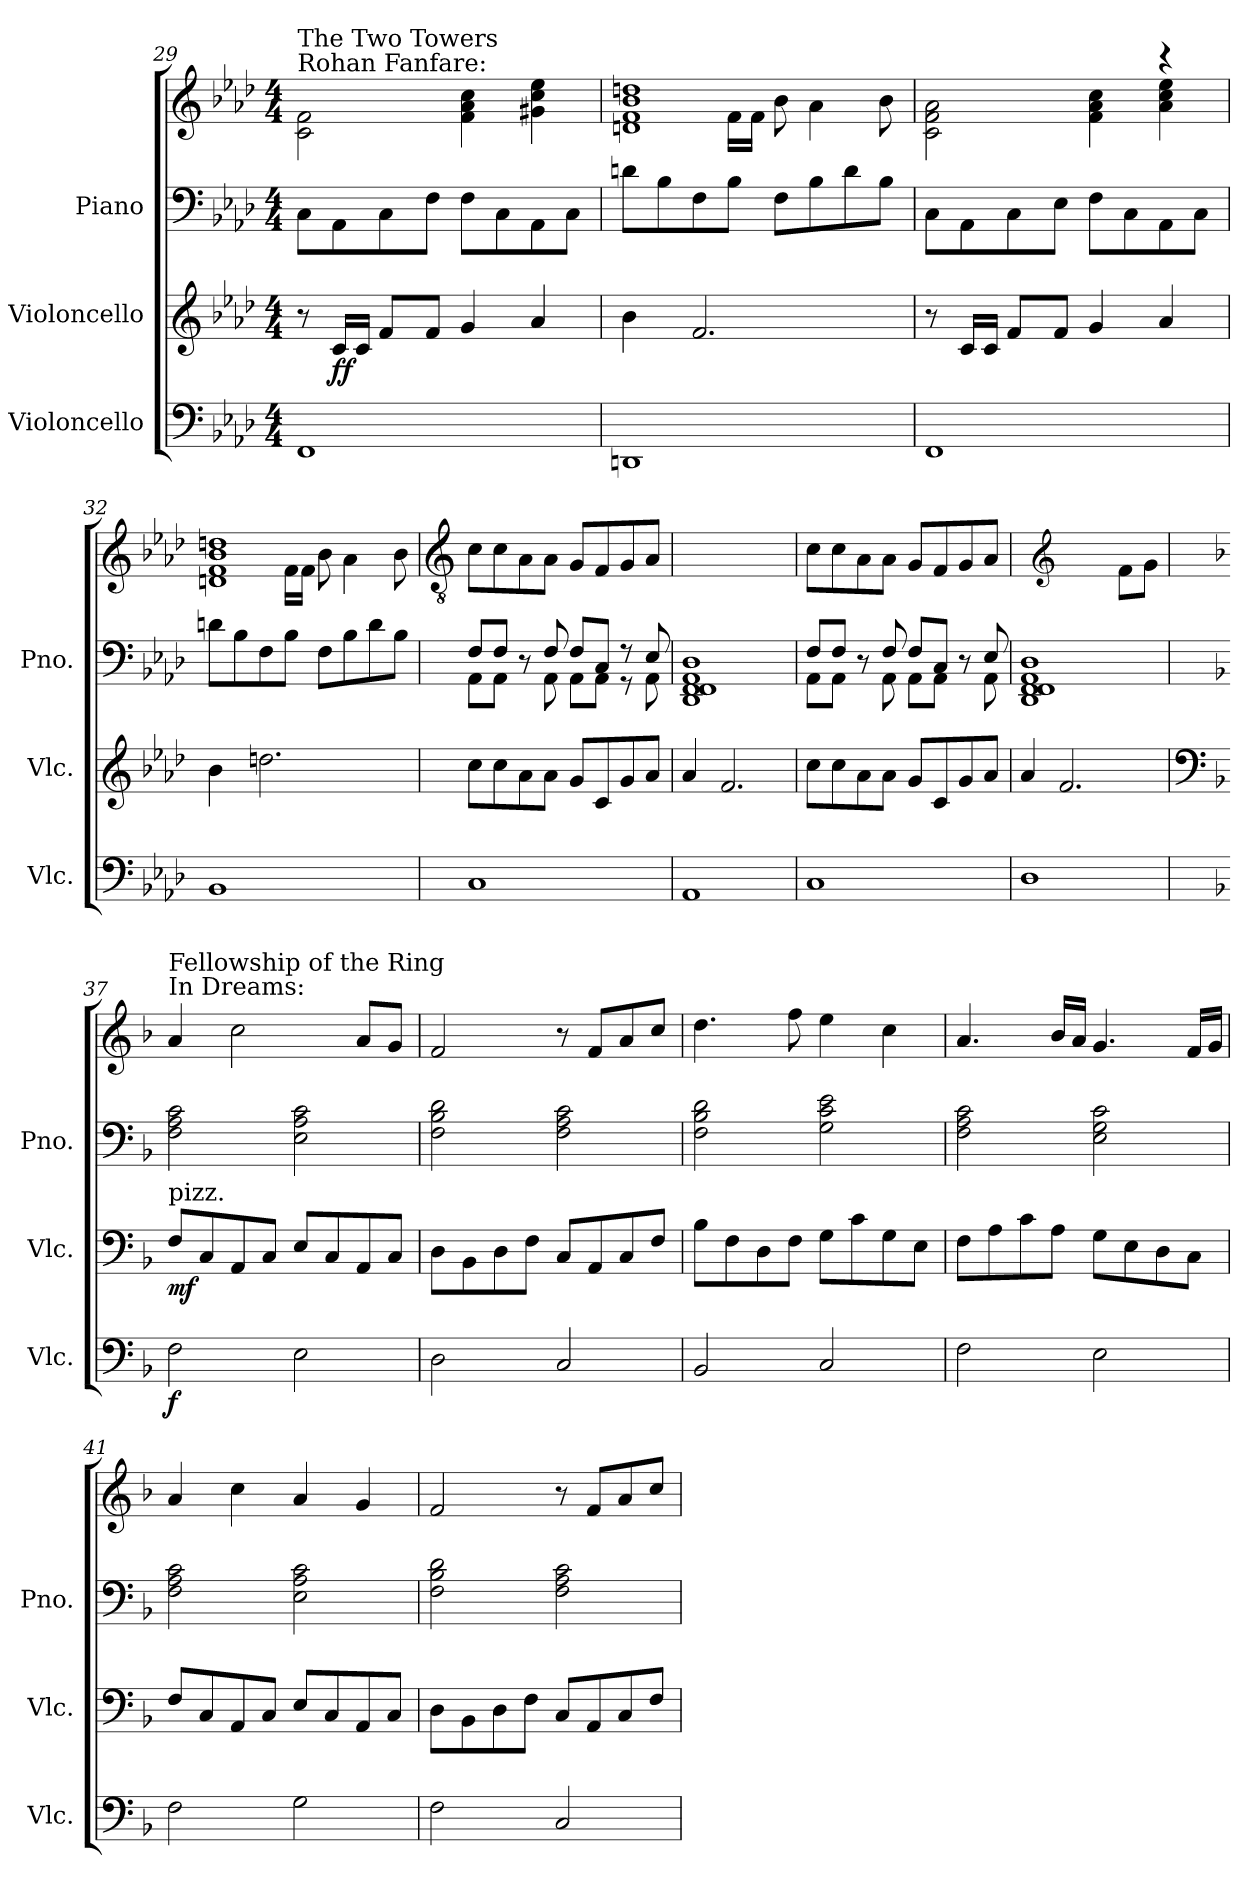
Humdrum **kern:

**kern	**dynam	**kern	**dynam	**kern	**kern
*part3	*part3	*part2	*part2	*part1	*part1
*staff4	*staff4	*staff3	*staff3	*staff2	*staff1
*I"Violoncello	*	*I"Violoncello	*	*I"Piano	*
*I'Vlc.	*	*I'Vlc.	*	*I'Pno.	*
!!LO:LB:g=z
*clefF4	*	*clefG2	*	*clefF4	*clefG2
*k[b-e-a-d-]	*	*k[b-e-a-d-]	*	*k[b-e-a-d-]	*k[b-e-a-d-]
*M4/4	*	*M4/4	*	*M4/4	*M4/4
=29	=29	=29	=29	=29	=29
*	*	*	*	*	*^
!	!	!	!	!	!LO:TX:a:t=Rohan Fanfare&colon;	!
!	!	!	!	!	!LO:TX:a:t=The Two Towers	!
1FF	.	8r	.	8C\L	8ryy	2c\ 2f\ 2a-\yy
!	!	!	!LO:DY:b	!	!	!
.	.	16c/LL	ff	8AA-\	16ryy	.
.	.	16c/JJ	.	.	16ryy	.
.	.	8f/L	.	8C\	16ryy	.
.	.	.	.	.	16ryy	.
.	.	8f/J	.	8F\J	8ryy	.
.	.	4g/	.	8F\L	4ryy	4f\ 4a-\ 4cc\
.	.	.	.	8C\	.	.
.	.	4a-/	.	8AA-\	4ryy	4g#X\ 4cc\ 4ee-\
.	.	.	.	8C\J	.	.
=30	=30	=30	=30	=30	=30	=30
*	*	*	*	*	*	*^
1DDn	.	4b-\	.	8dn\L	1ddn	1dn 1f 1b-	4.ryy
.	.	.	.	8B-\	.	.	.
.	.	2.f/	.	8F\	.	.	.
.	.	.	.	8B-\J	.	.	16f\LL
.	.	.	.	.	.	.	16f\JJ
.	.	.	.	8F\L	.	.	8b-\
.	.	.	.	8B-\	.	.	4a-\
.	.	.	.	8d\	.	.	.
.	.	.	.	8B-\J	.	.	8b-\
*	*	*	*	*	*	*v	*v
=31	=31	=31	=31	=31	=31	=31
1FF	.	8r	.	8C\L	8ryy	2c\ 2f\ 2a-\
.	.	16c/LL	.	8AA-\	16ryy	.
.	.	16c/JJ	.	.	16ryy	.
.	.	8f/L	.	8C\	16ryy	.
.	.	.	.	.	16ryy	.
.	.	8f/J	.	8E-\J	8ryy	.
.	.	4g/	.	8F\L	4ryy	4f\ 4a-\ 4cc\
.	.	.	.	8C\	.	.
.	.	4a-/	.	8AA-\	4r	4a-\ 4cc\ 4ee-\
.	.	.	.	8C\J	.	.
!!LO:PB:g=z
=32	=32	=32	=32	=32	=32	=32
*	*	*	*	*	*	*^
1BB-	.	4b-\	.	8dn\L	1ddn	1dn 1f 1b-	4.ryy
.	.	.	.	8B-\	.	.	.
.	.	2.ddn\	.	8F\	.	.	.
.	.	.	.	8B-\J	.	.	16f\LL
.	.	.	.	.	.	.	16f\JJ
.	.	.	.	8F\L	.	.	8b-\
.	.	.	.	8B-\	.	.	4a-\
.	.	.	.	8d\	.	.	.
.	.	.	.	8B-\J	.	.	8b-\
*	*	*	*	*	*v	*v	*v
=33	=33	=33	=33	=33	=33
*	*	*	*	*	*clefGv2
*	*	*	*	*^	*
1C	.	8cc\L	.	8F/L	8AA-\L	8c\L
.	.	8cc\	.	8F/J	8AA-\J	8c\
.	.	8a-\	.	8r	8ryy	8A-\
.	.	8a-\J	.	8F/	8AA-\	8A-\J
.	.	8g/L	.	8F/L	8AA-\L	8G/L
.	.	8c/	.	8C/J	8AA-\J	8F/
.	.	8g/	.	8r	8r	8G/
.	.	8a-/J	.	8E-/	8AA-\	8A-/J
=34	=34	=34	=34	=34	=34	=34
1AA-	.	4a-/	.	1DD- 1FF 1FF 1AA- 1D-	4ryy	1ryy
.	.	2.f/	.	.	2.ryy	.
=35	=35	=35	=35	=35	=35	=35
1C	.	8cc\L	.	8F/L	8AA-\L	8c\L
.	.	8cc\	.	8F/J	8AA-\J	8c\
.	.	8a-\	.	8r	8ryy	8A-\
.	.	8a-\J	.	8F/	8AA-\	8A-\J
.	.	8g/L	.	8F/L	8AA-\L	8G/L
.	.	8c/	.	8C/J	8AA-\J	8F/
.	.	8g/	.	8r	8ryy	8G/
.	.	8a-/J	.	8E-/	8AA-\	8A-/J
!!LO:LB:g=z
=36	=36	=36	=36	=36	=36	=36
1D-	.	4a-/	.	1DD- 1FF 1FF 1AA- 1D-	4ryy	4ryy
*	*	*	*	*	*	*clefG2
.	.	2.f/	.	.	2.ryy	2ryy
.	.	.	.	.	.	8f\L
.	.	.	.	.	.	8g\J
*	*	*	*	*v	*v	*
=37	=37	=37	=37	=37	=37
*	*	*clefF4	*	*	*
*k[b-]	*	*k[b-]	*	*k[b-]	*k[b-]
!	!	!	!	!	!LO:TX:a:t=In Dreams&colon;
!	!	!	!	!	!LO:TX:a:t=Fellowship of the Ring
!	!	!LO:TX:a:t=pizz.	!	!	!
!	!LO:DY:b	!	!LO:DY:b	!	!
2F\	f	8F/L	mf	2F\ 2A\ 2c\	4a/
.	.	8C/	.	.	.
.	.	8AA/	.	.	2cc\
.	.	8C/J	.	.	.
2E\	.	8E/L	.	2E\ 2A\ 2c\	.
.	.	8C/	.	.	.
.	.	8AA/	.	.	8a/L
.	.	8C/J	.	.	8g/J
=38	=38	=38	=38	=38	=38
2D\	.	8D\L	.	2F\ 2B-\ 2d\	2f/
.	.	8BB-\	.	.	.
.	.	8D\	.	.	.
.	.	8F\J	.	.	.
2C/	.	8C/L	.	2F\ 2A\ 2c\	8r
.	.	8AA/	.	.	8f/L
.	.	8C/	.	.	8a/
.	.	8F/J	.	.	8cc/J
=39	=39	=39	=39	=39	=39
2BB-/	.	8B-\L	.	2F\ 2B-\ 2d\	4.dd\
.	.	8F\	.	.	.
.	.	8D\	.	.	.
.	.	8F\J	.	.	8ff\
2C/	.	8G\L	.	2G\ 2c\ 2e\	4ee\
.	.	8c\	.	.	.
.	.	8G\	.	.	4cc\
.	.	8E\J	.	.	.
!!LO:LB:g=z
=40	=40	=40	=40	=40	=40
2F\	.	8F\L	.	2F\ 2A\ 2c\	4.a/
.	.	8A\	.	.	.
.	.	8c\	.	.	.
.	.	8A\J	.	.	16b-/LL
.	.	.	.	.	16a/JJ
2E\	.	8G\L	.	2E\ 2G\ 2c\	4.g/
.	.	8E\	.	.	.
.	.	8D\	.	.	.
.	.	8C\J	.	.	16f/LL
.	.	.	.	.	16g/JJ
=41	=41	=41	=41	=41	=41
2F\	.	8F/L	.	2F\ 2A\ 2c\	4a/
.	.	8C/	.	.	.
.	.	8AA/	.	.	4cc\
.	.	8C/J	.	.	.
2G\	.	8E/L	.	2E\ 2A\ 2c\	4a/
.	.	8C/	.	.	.
.	.	8AA/	.	.	4g/
.	.	8C/J	.	.	.
=42	=42	=42	=42	=42	=42
2F\	.	8D\L	.	2F\ 2B-\ 2d\	2f/
.	.	8BB-\	.	.	.
.	.	8D\	.	.	.
.	.	8F\J	.	.	.
2C/	.	8C/L	.	2F\ 2A\ 2c\	8r
.	.	8AA/	.	.	8f/L
.	.	8C/	.	.	8a/
.	.	8F/J	.	.	8cc/J
=	=	=	=	=	=
*-	*-	*-	*-	*-	*-
